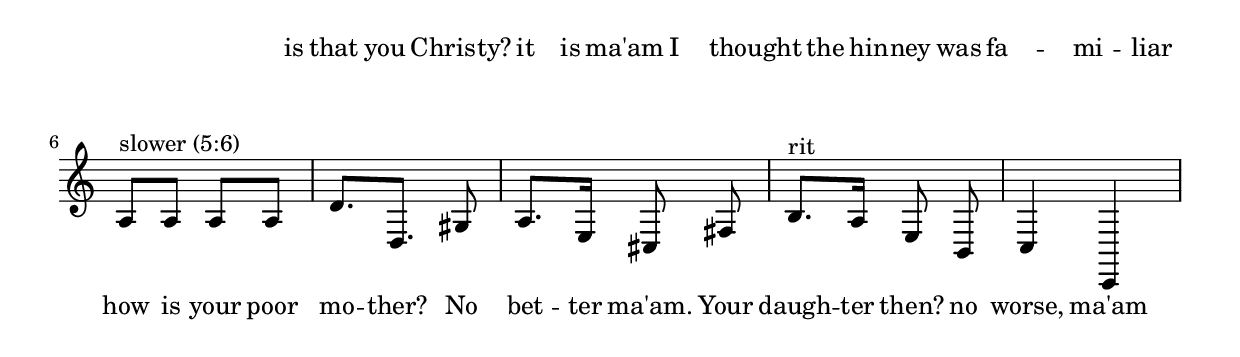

hideStaff = \set Staff.keepAliveInterfaces = #'()
showStaff = \set Staff.keepAliveInterfaces = #'(
    bass-figure-interface
    chord-name-interface
    cluster-beacon-interface
    fret-diagram-interface
    lyric-syllable-interface
    note-head-interface
    tab-note-head-interface
    lyric-interface
    percent-repeat-item-interface
    percent-repeat-interface
    stanza-number-interface
    text-interface
    rest-interface  % added to allow keeping alive staves with only rests
)

\parallelMusic #'(tune lyrix){
  \time 2/4 r4 g='8 g | \lyricmode {is that } |
  c4 c8 c16 \instrumentSwitch "Christy" gis,=\noBeam | \lyricmode {you Chris -- ty? it } |
  a4 e8\noBeam \instrumentSwitch "Rooney" g |\lyricmode{is ma'am I }|
  \time 3/4 d'8 b g a b g |\lyricmode{ thought the hin -- ney was fa -- }|
  \time 2/4 cis4. g8 \breathe |\lyricmode{ mi -- liar } |
  a8^"slower (5:6)" a a a|\lyricmode{ how is your poor }|
  d8. d, \instrumentSwitch "Christy" gis8\noBeam |\lyricmode{ mo -- ther? No }|
  a8. e16 cis8 \instrumentSwitch "Rooney" fis8\noBeam |\lyricmode { bet -- ter ma'am. Your }|
  b8.^"rit" a16 e8 \instrumentSwitch "Christy" b8\noBeam |\lyricmode { daugh -- ter then? no }|
  c4 c, |\lyricmode{ worse, ma'am }| 
}

  \score{
    << 
      %	\new Staff {\repeat unfold 50 a8}
	<< 
	\new Staff \relative c'' {
	  << {\hideStaff s1*3 \showStaff s1 \hideStaff}
	\new Voice = "tune" \tune 
      >> }
	\new Lyrics \lyricsto "tune" {  \lyrix }
  >>
>>
}

	\layout { 
  \context { 
    \Staff \RemoveEmptyStaves 
    \override VerticalAxisGroup #'remove-first = ##t }} 

